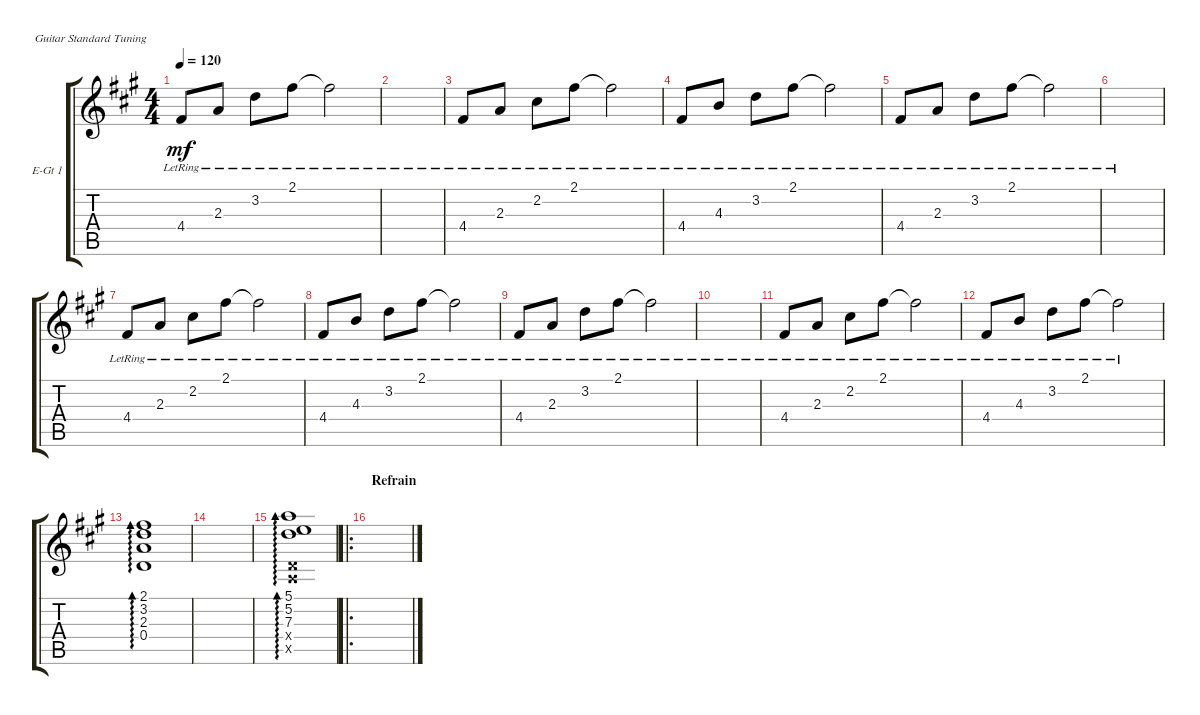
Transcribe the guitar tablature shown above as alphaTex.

\defaultSystemsLayout 4
\bracketExtendMode groupsimilarinstruments
\firstSystemTrackNameOrientation horizontal
\otherSystemsTrackNameOrientation horizontal
\track ("Electric Guitar 1" "E-Gt 1") {instrument electricguitarclean}
\staff {score tabs}
\tuning (E4 B3 G3 D3 A2 E2)
\ts (4 4)
\tempo 120
\clef g2
\scale
0.333333
\ks f#minor
4.4{lr}.8{dy mf} 2.3{lr}.8 3.2{lr}.8 2.1{lr}.8 2.1{lr t}.2 |
\scale
0.333333 |
\scale
0.333333 4.4{lr}.8 2.3{lr}.8 2.2{lr}.8 2.1{lr}.8 2.1{lr t}.2 |
\scale
0.333333 4.4{lr}.8 4.3{lr}.8 3.2{lr}.8 2.1{lr}.8 2.1{lr t}.2 |
\scale
0.333333 4.4{lr}.8 2.3{lr}.8 3.2{lr}.8 2.1{lr}.8 2.1{lr t}.2 |
\scale
0.333333 |
\scale
0.333333 4.4{lr}.8 2.3{lr}.8 2.2{lr}.8 2.1{lr}.8 2.1{lr t}.2 |
\scale
0.333333 4.4{lr}.8 4.3{lr}.8 3.2{lr}.8 2.1{lr}.8 2.1{lr t}.2 |
\scale
0.333333 4.4{lr}.8 2.3{lr}.8 3.2{lr}.8 2.1{lr}.8 2.1{lr t}.2 |
\scale
0.333333 |
\scale
0.333333 4.4{lr}.8 2.3{lr}.8 2.2{lr}.8 2.1{lr}.8 2.1{lr t}.2 |
\scale
0.333333 4.4{lr}.8 4.3{lr}.8 3.2{lr}.8 2.1{lr}.8 2.1{lr t}.2 |
\scale
0.333333 (0.4 2.3 3.2 2.1).1{ad 0} |
\scale
0.333333 |
\scale
0.313131 (5.1 5.2 7.3 0.4{x} 0.5{x}).1{ad 0} |
\ro
\section ("" "Refrain")
\scale
0.373737
